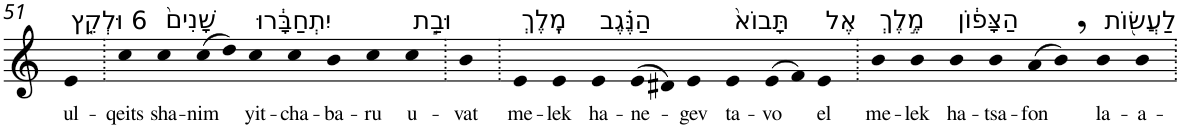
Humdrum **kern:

**kern	**text
*part1	*part1
*staff1	*staff1
*I"Piano	*
*I'Pno	*
!!LO:PB:g=z
*clefG2	*
*k[]	*
=51	=51
!LO:TX:a:t=6 וּלְקֵ֤ץ	!
!	!LO:LY:b
4e	ul-
=52.	=52.
!	!LO:LY:b
4cc	-qeits
!LO:TX:a:t=שָׁנִים֙	!
!	!LO:LY:b
4cc	sha-
!	!LO:LY:b
(>8cc	-nim
8dd)	.
!LO:TX:a:t=יִתְחַבָּ֔רוּ	!
!	!LO:LY:b
4cc	yit-
!	!LO:LY:b
4cc	-cha-
!	!LO:LY:b
4b	-ba-
!	!LO:LY:b
4cc	-ru
!LO:TX:a:t=וּבַ֣ת	!
!	!LO:LY:b
4cc	u-
=53.	=53.
!	!LO:LY:b
4b	-vat
=54.	=54.
!LO:TX:a:t=מֶֽלֶךְ	!
!	!LO:LY:b
4e	me-
!	!LO:LY:b
4e	-lek
!LO:TX:a:t=הַנֶּ֗גֶב	!
!	!LO:LY:b
4e	ha-
!	!LO:LY:b
(>8e	-ne-
8d#X)	.
!	!LO:LY:b
4e	-gev
!LO:TX:a:t=תָּבוֹא֙	!
!	!LO:LY:b
4e	ta-
!	!LO:LY:b
(>8e	-vo
8f)	.
!LO:TX:a:t=אֶל	!
!	!LO:LY:b
4e	el
=55.	=55.
!LO:TX:a:t=מֶ֣לֶךְ	!
!	!LO:LY:b
4b	me-
!	!LO:LY:b
4b	-lek
!LO:TX:a:t=הַצָּפ֔וֹן	!
!	!LO:LY:b
4b	ha-
!	!LO:LY:b
4b	-tsa-
!	!LO:LY:b
(>8a	-fon
8b,)	.
!LO:TX:a:t=לַעֲשׂ֖וֹת	!
!	!LO:LY:b
4b	la-
!	!LO:LY:b
4b	-a-
=.	=.
*-	*-
